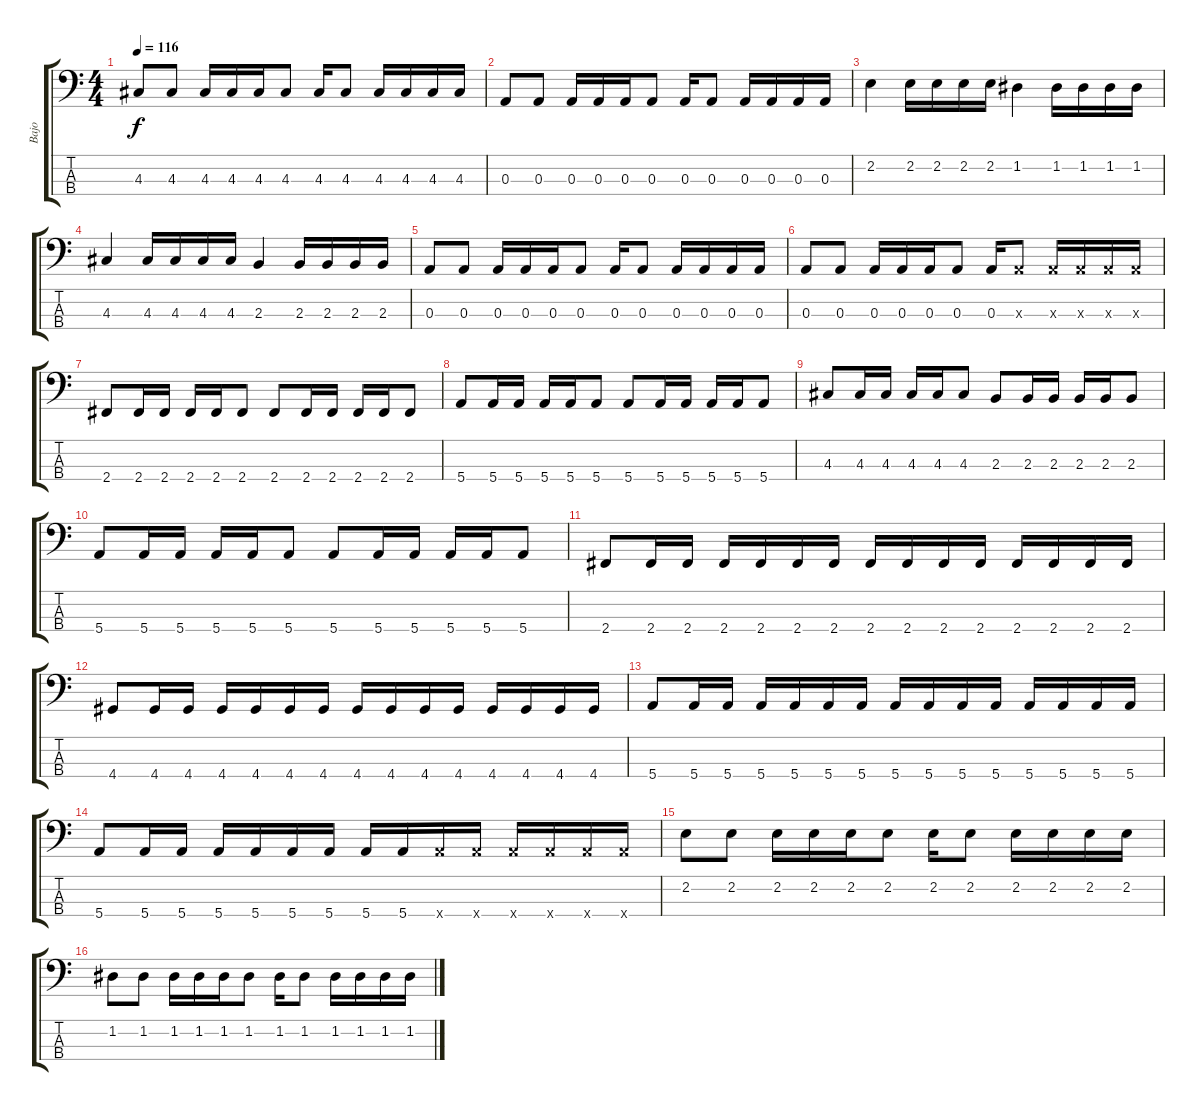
\track ("Bajo" "Bajo") {instrument electricbasspick}
\staff {score tabs}
\tuning (G2 D2 A1 E1) {hide}
\ts (4 4)
\tempo 116
\clef f4
\ks c
4.3.8{dy f} 4.3.8 4.3.16 4.3.16 4.3.16 4.3.8 4.3.16 4.3.8 4.3.16 4.3.16 4.3.16 4.3.16 |
0.3.8 0.3.8 0.3.16 0.3.16 0.3.16 0.3.8 0.3.16 0.3.8 0.3.16 0.3.16 0.3.16 0.3.16 |
2.2.4 2.2.16 2.2.16 2.2.16 2.2.16 1.2.4 1.2.16 1.2.16 1.2.16 1.2.16 |
4.3.4 4.3.16 4.3.16 4.3.16 4.3.16 2.3.4 2.3.16 2.3.16 2.3.16 2.3.16 |
0.3.8 0.3.8 0.3.16 0.3.16 0.3.16 0.3.8 0.3.16 0.3.8 0.3.16 0.3.16 0.3.16 0.3.16 |
0.3.8 0.3.8 0.3.16 0.3.16 0.3.16 0.3.8 0.3.16 0.3{x}.8 0.3{x}.16 0.3{x}.16 0.3{x}.16 0.3{x}.16 |
2.4.8 2.4.16 2.4.16 2.4.16 2.4.16 2.4.8 2.4.8 2.4.16 2.4.16 2.4.16 2.4.16 2.4.8 |
5.4.8 5.4.16 5.4.16 5.4.16 5.4.16 5.4.8 5.4.8 5.4.16 5.4.16 5.4.16 5.4.16 5.4.8 |
4.3.8 4.3.16 4.3.16 4.3.16 4.3.16 4.3.8 2.3.8 2.3.16 2.3.16 2.3.16 2.3.16 2.3.8 |
5.4.8 5.4.16 5.4.16 5.4.16 5.4.16 5.4.8 5.4.8 5.4.16 5.4.16 5.4.16 5.4.16 5.4.8 |
2.4.8 2.4.16 2.4.16 2.4.16 2.4.16 2.4.16 2.4.16 2.4.16 2.4.16 2.4.16 2.4.16 2.4.16 2.4.16 2.4.16 2.4.16 |
4.4.8 4.4.16 4.4.16 4.4.16 4.4.16 4.4.16 4.4.16 4.4.16 4.4.16 4.4.16 4.4.16 4.4.16 4.4.16 4.4.16 4.4.16 |
5.4.8 5.4.16 5.4.16 5.4.16 5.4.16 5.4.16 5.4.16 5.4.16 5.4.16 5.4.16 5.4.16 5.4.16 5.4.16 5.4.16 5.4.16 |
5.4.8 5.4.16 5.4.16 5.4.16 5.4.16 5.4.16 5.4.16 5.4.16 5.4.16 5.4{x}.16 5.4{x}.16 5.4{x}.16 5.4{x}.16 5.4{x}.16 5.4{x}.16 |
2.2.8 2.2.8 2.2.16 2.2.16 2.2.16 2.2.8 2.2.16 2.2.8 2.2.16 2.2.16 2.2.16 2.2.16 |
1.2.8 1.2.8 1.2.16 1.2.16 1.2.16 1.2.8 1.2.16 1.2.8 1.2.16 1.2.16 1.2.16 1.2.16
